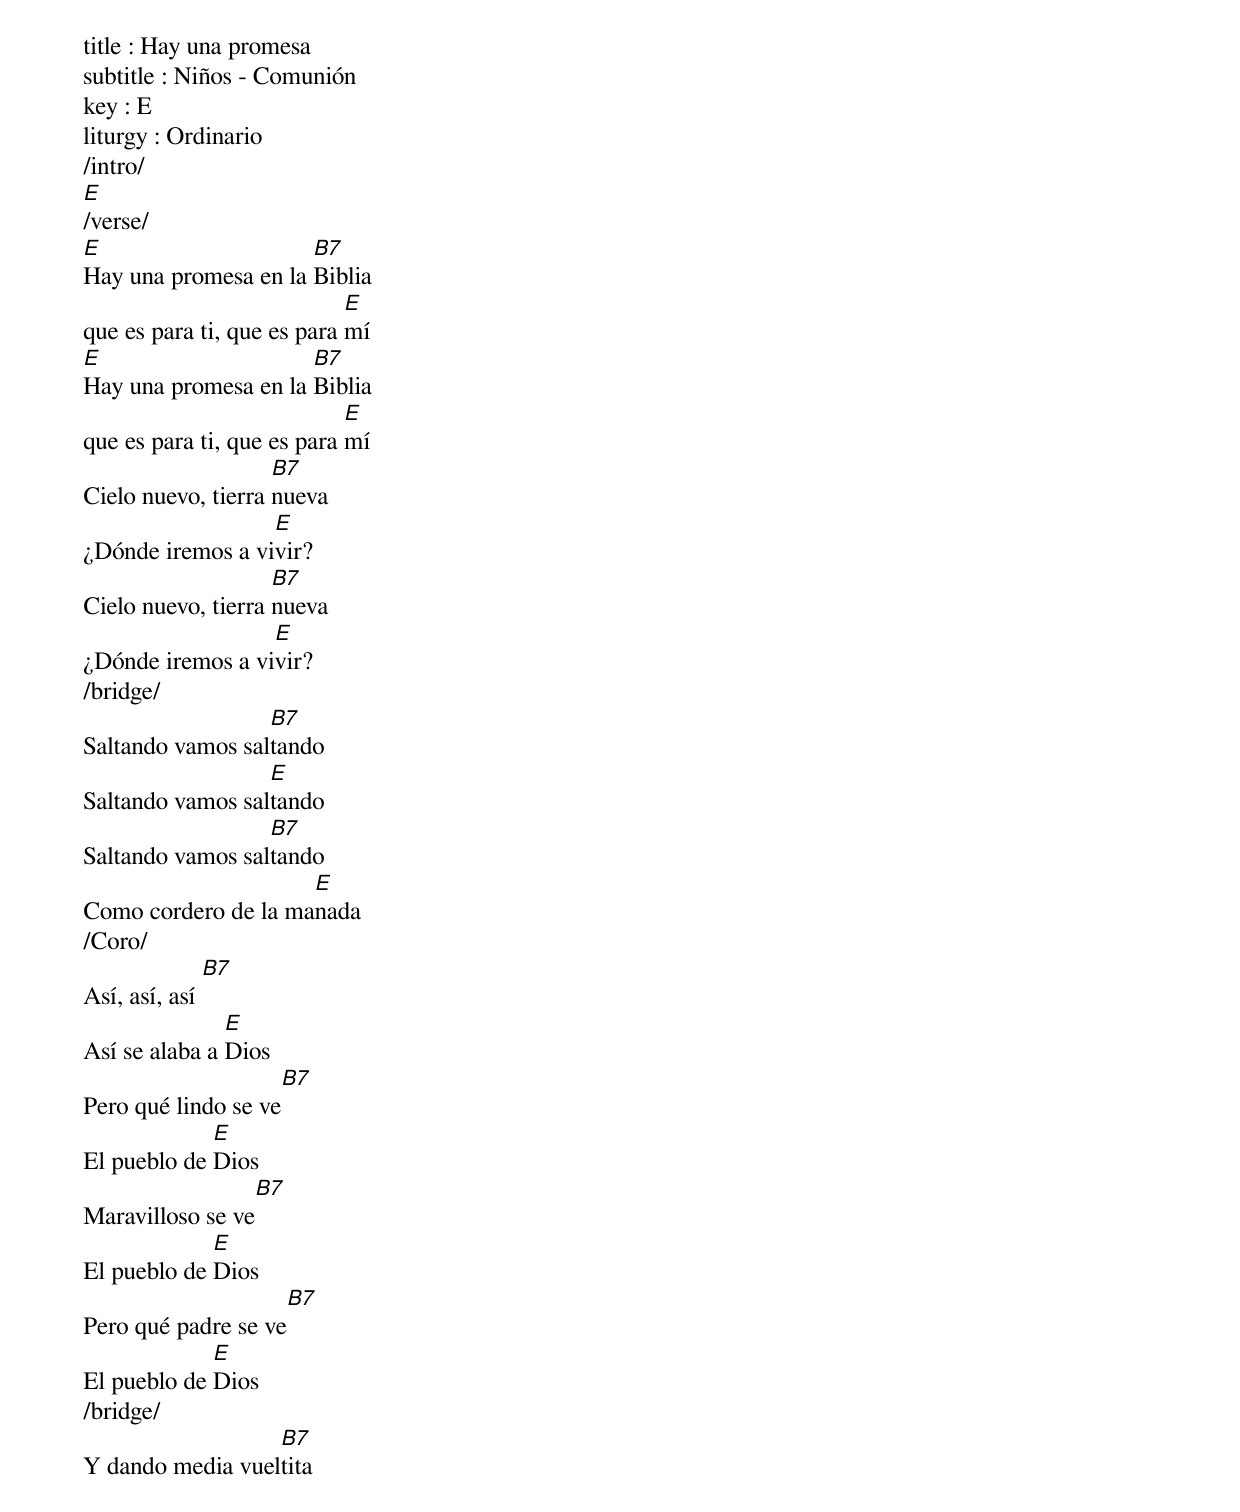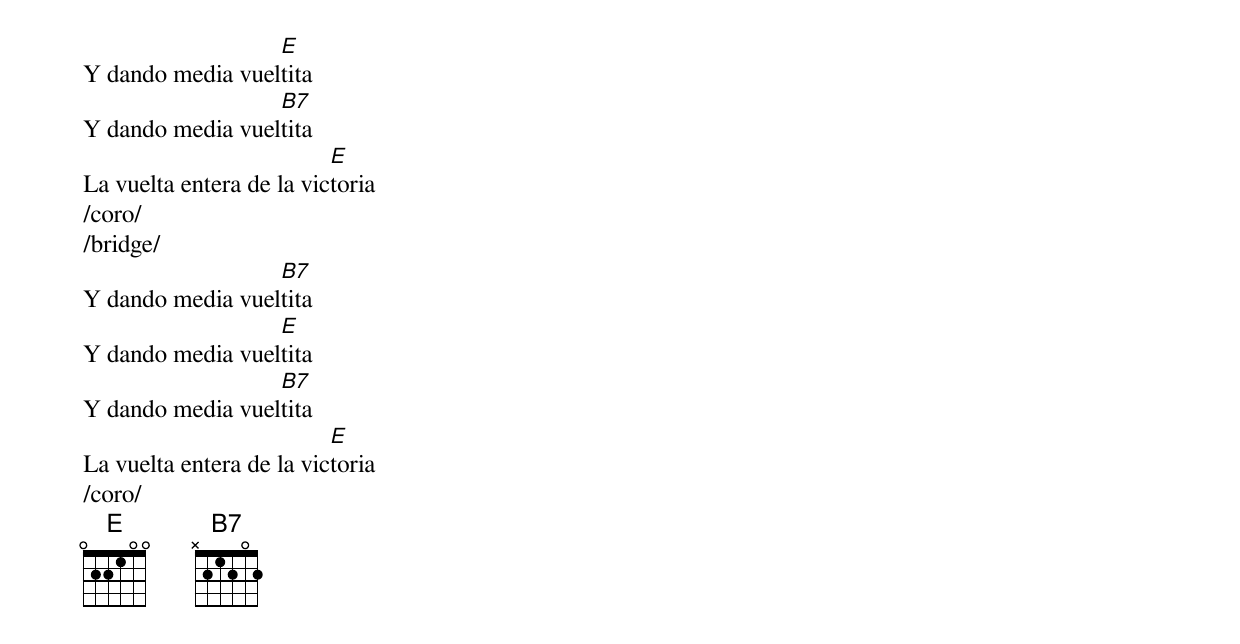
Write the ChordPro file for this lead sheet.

title : Hay una promesa
subtitle : Niños - Comunión
key : E
liturgy : Ordinario
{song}
/intro/
[E]
/verse/
[E]Hay una promesa en la [B7]Biblia
que es para ti, que es para [E]mí
[E]Hay una promesa en la [B7]Biblia
que es para ti, que es para [E]mí
Cielo nuevo, tierra [B7]nueva
¿Dónde iremos a vi[E]vir?
Cielo nuevo, tierra [B7]nueva
¿Dónde iremos a vi[E]vir?
/bridge/
Saltando vamos sal[B7]tando
Saltando vamos sal[E]tando
Saltando vamos sal[B7]tando
Como cordero de la ma[E]nada
/Coro/
Así, así, así [B7]
Así se alaba a [E]Dios
Pero qué lindo se ve[B7]
El pueblo de [E]Dios
Maravilloso se ve[B7]
El pueblo de [E]Dios
Pero qué padre se ve[B7]
El pueblo de [E]Dios
/bridge/
Y dando media vuel[B7]tita
Y dando media vuel[E]tita
Y dando media vuel[B7]tita
La vuelta entera de la vic[E]toria
/coro/
/bridge/
Y dando media vuel[B7]tita
Y dando media vuel[E]tita
Y dando media vuel[B7]tita
La vuelta entera de la vic[E]toria
/coro/
